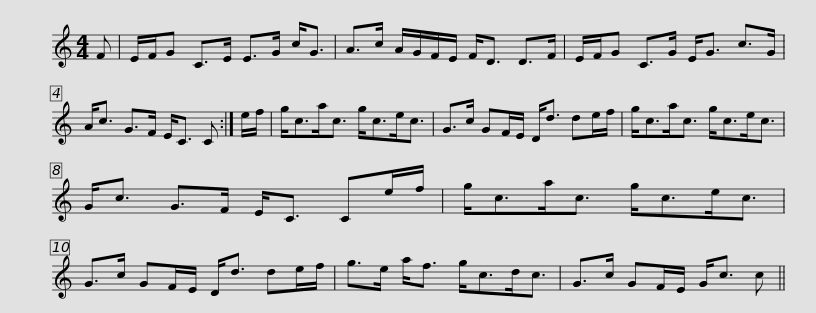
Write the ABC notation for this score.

X:1
L:1/8
M:4/4
I:linebreak $
K:C
V:1 treble
V:1
 F | E/F/G C>E E>G c<G | A>c A/G/F/E/ F<D D>F | E/F/G C>G E<G c>G | A<c G>F E<C C :| %5
 e/f/ |$ g<ca<c g<ce<c | G>c GF/E/ D<d de/f/ | g<ca<c g<ce<c | G<c G>F E<C Ce/f/ |$ %10
 g<ca<c g<ce<c | G>c GF/E/ D<d de/f/ | g>e a<f g<cd<c | G>c GF/E/ G<c c || %14
